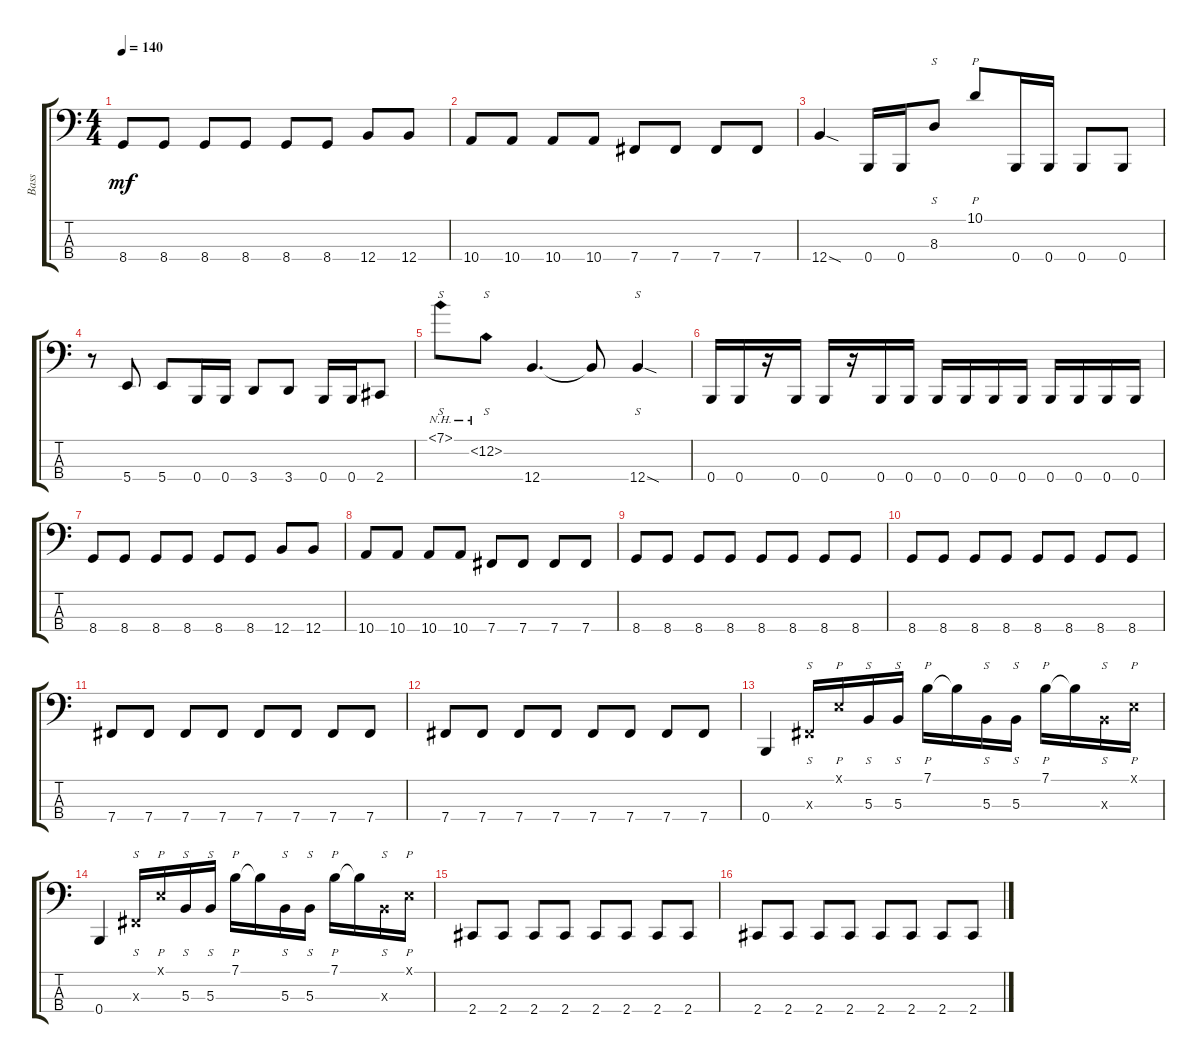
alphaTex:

\track ("Bass" "Bass") {instrument electricbassfinger}
\staff {score tabs}
\tuning (E2 B1 Gb1 B0) {hide}
\ts (4 4)
\tempo 140
\clef f4
\ks c
8.4.8{dy mf} 8.4.8 8.4.8 8.4.8 8.4.8 8.4.8 12.4.8 12.4.8 |
10.4.8 10.4.8 10.4.8 10.4.8 7.4.8 7.4.8 7.4.8 7.4.8 |
12.4{sod}.4 0.4.16 0.4.16 8.3.8{s} 10.1.8{p} 0.4.16 0.4.16 0.4.8 0.4.8 |
r.8 5.4.8 5.4.8 0.4.16 0.4.16 3.4.8 3.4.8 0.4.16 0.4.16 2.4.8 |
7.1{nh}.8{s} 12.2{nh}.8{s} 12.4.4{d} 12.4{t}.8 12.4{sod}.4{s} |
0.4.16 0.4.16 r.16 0.4.16 0.4.16 r.16 0.4.16 0.4.16 0.4.16 0.4.16 0.4.16 0.4.16 0.4.16 0.4.16 0.4.16 0.4.16 |
8.4.8 8.4.8 8.4.8 8.4.8 8.4.8 8.4.8 12.4.8 12.4.8 |
10.4.8 10.4.8 10.4.8 10.4.8 7.4.8 7.4.8 7.4.8 7.4.8 |
8.4.8 8.4.8 8.4.8 8.4.8 8.4.8 8.4.8 8.4.8 8.4.8 |
8.4.8 8.4.8 8.4.8 8.4.8 8.4.8 8.4.8 8.4.8 8.4.8 |
7.4.8 7.4.8 7.4.8 7.4.8 7.4.8 7.4.8 7.4.8 7.4.8 |
7.4.8 7.4.8 7.4.8 7.4.8 7.4.8 7.4.8 7.4.8 7.4.8 |
0.4.4 0.3{x}.16{s} 0.1{x}.16{p} 5.3.16{s} 5.3.16{s} 7.1.16{p} 7.1{t}.16 5.3.16{s} 5.3.16{s} 7.1.16{p} 7.1{t}.16 5.3{x}.16{s} 0.1{x}.16{p} |
0.4.4 0.3{x}.16{s} 0.1{x}.16{p} 5.3.16{s} 5.3.16{s} 7.1.16{p} 7.1{t}.16 5.3.16{s} 5.3.16{s} 7.1.16{p} 7.1{t}.16 5.3{x}.16{s} 0.1{x}.16{p} |
2.4.8 2.4.8 2.4.8 2.4.8 2.4.8 2.4.8 2.4.8 2.4.8 |
2.4.8 2.4.8 2.4.8 2.4.8 2.4.8 2.4.8 2.4.8 2.4.8
